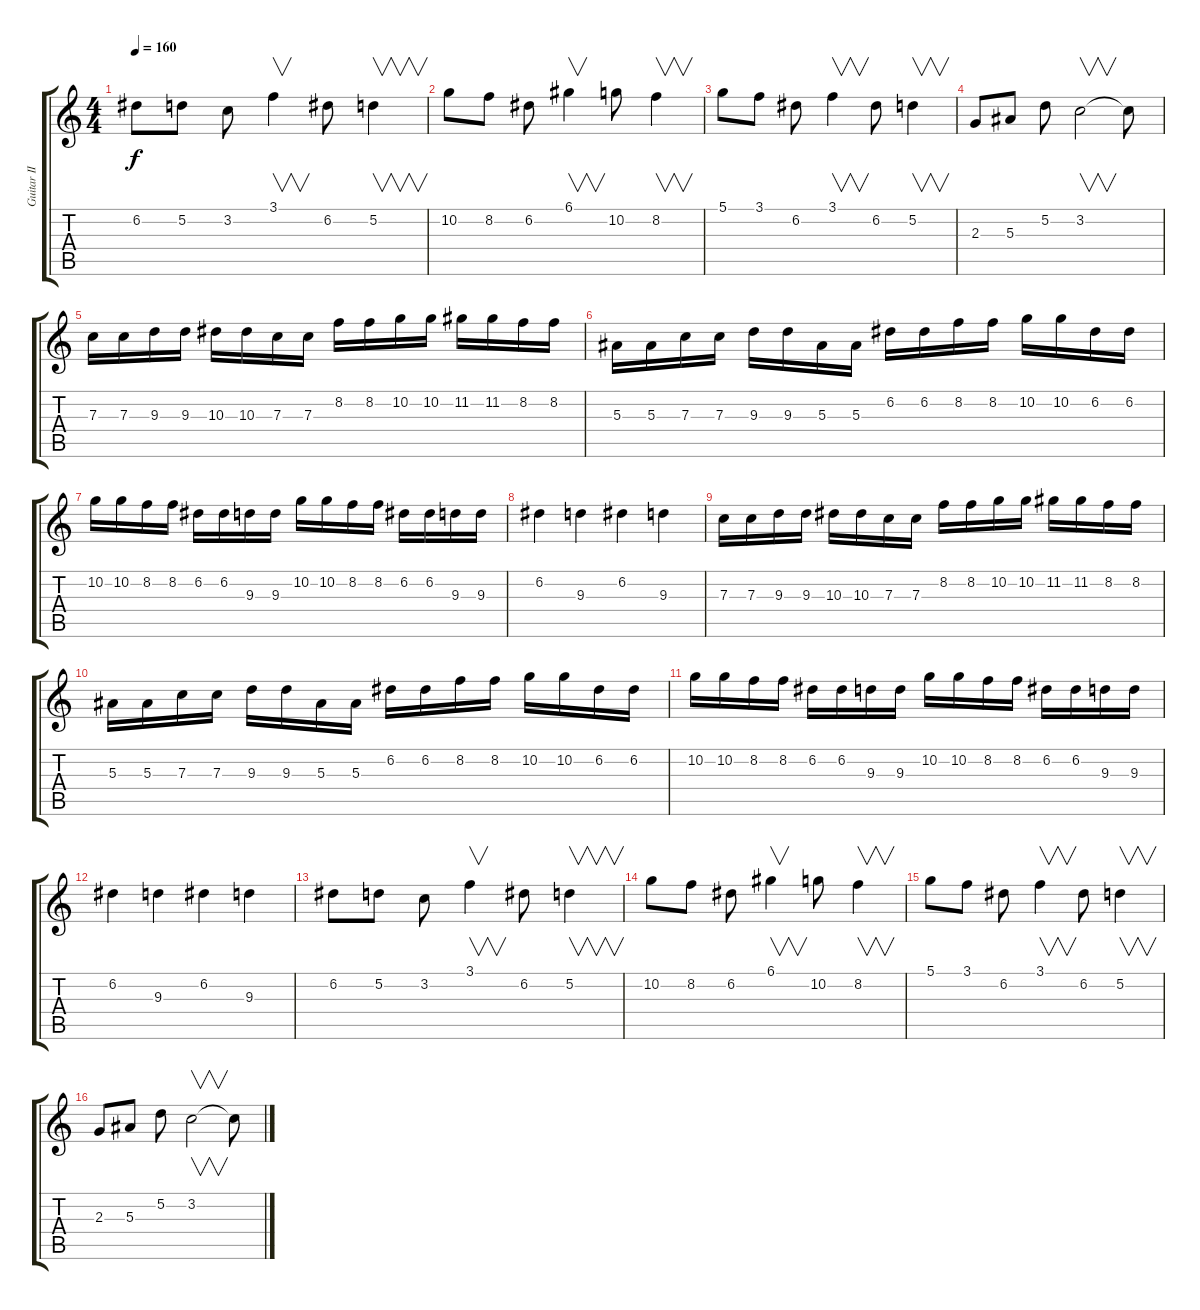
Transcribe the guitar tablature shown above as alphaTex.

\track ("Guitar II" "Guitar II") {instrument distortionguitar}
\staff {score tabs}
\tuning (D4 A3 F3 C3 G2 D2) {hide}
\ts (4 4)
\tempo 160
\clef g2
\ks c
6.2.8{dy f} 5.2.8 3.2.8 3.1.4{v} 6.2.8 5.2.4{v} |
10.2.8 8.2.8 6.2.8 6.1.4{v} 10.2.8 8.2.4{v} |
5.1.8 3.1.8 6.2.8 3.1.4{v} 6.2.8 5.2.4{v} |
2.3.8 5.3.8 5.2.8 3.2.2{v} 3.2{t}.8 |
7.3.16 7.3.16 9.3.16 9.3.16 10.3.16 10.3.16 7.3.16 7.3.16 8.2.16 8.2.16 10.2.16 10.2.16 11.2.16 11.2.16 8.2.16 8.2.16 |
5.3.16 5.3.16 7.3.16 7.3.16 9.3.16 9.3.16 5.3.16 5.3.16 6.2.16 6.2.16 8.2.16 8.2.16 10.2.16 10.2.16 6.2.16 6.2.16 |
10.2.16 10.2.16 8.2.16 8.2.16 6.2.16 6.2.16 9.3.16 9.3.16 10.2.16 10.2.16 8.2.16 8.2.16 6.2.16 6.2.16 9.3.16 9.3.16 |
6.2.4 9.3.4 6.2.4 9.3.4 |
7.3.16 7.3.16 9.3.16 9.3.16 10.3.16 10.3.16 7.3.16 7.3.16 8.2.16 8.2.16 10.2.16 10.2.16 11.2.16 11.2.16 8.2.16 8.2.16 |
5.3.16 5.3.16 7.3.16 7.3.16 9.3.16 9.3.16 5.3.16 5.3.16 6.2.16 6.2.16 8.2.16 8.2.16 10.2.16 10.2.16 6.2.16 6.2.16 |
10.2.16 10.2.16 8.2.16 8.2.16 6.2.16 6.2.16 9.3.16 9.3.16 10.2.16 10.2.16 8.2.16 8.2.16 6.2.16 6.2.16 9.3.16 9.3.16 |
6.2.4 9.3.4 6.2.4 9.3.4 |
6.2.8 5.2.8 3.2.8 3.1.4{v} 6.2.8 5.2.4{v} |
10.2.8 8.2.8 6.2.8 6.1.4{v} 10.2.8 8.2.4{v} |
5.1.8 3.1.8 6.2.8 3.1.4{v} 6.2.8 5.2.4{v} |
2.3.8 5.3.8 5.2.8 3.2.2{v} 3.2{t}.8
